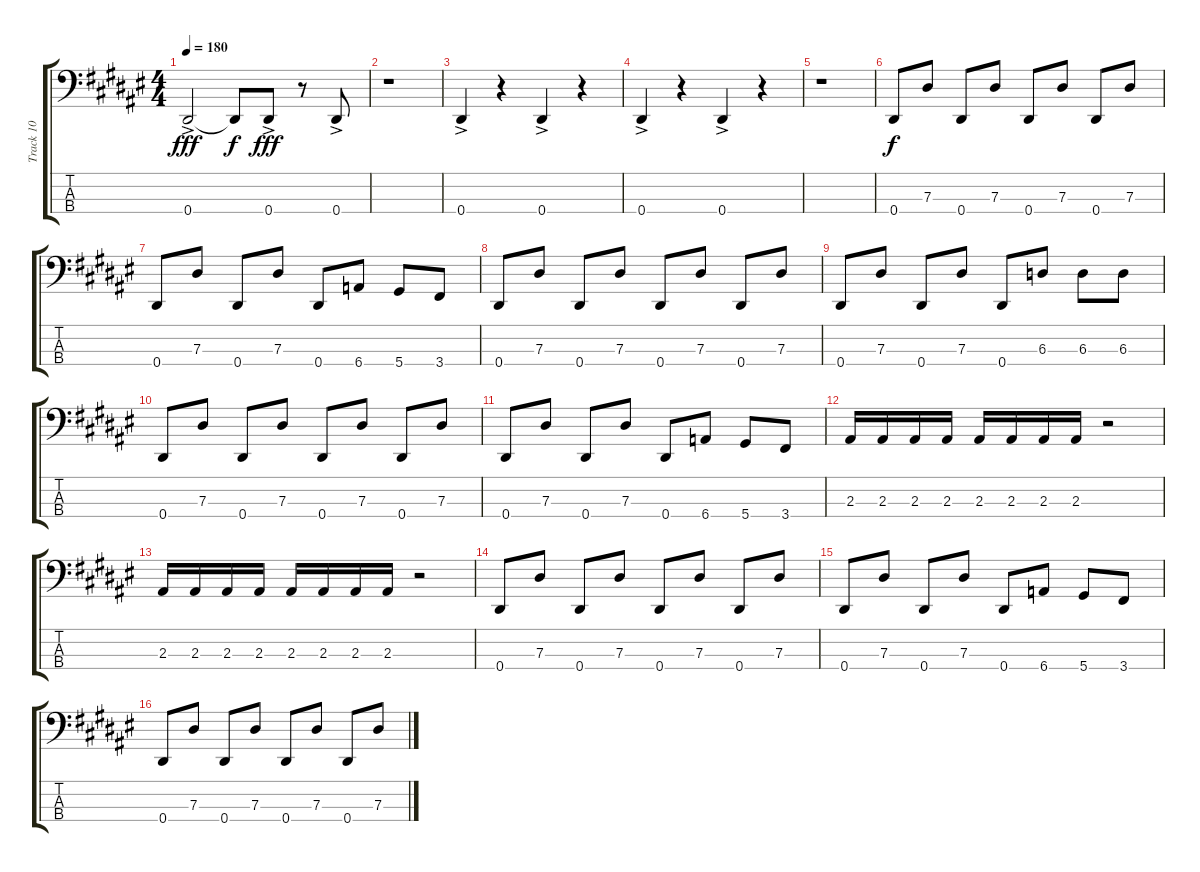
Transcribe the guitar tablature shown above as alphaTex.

\track ("Track 10" "Track 10") {instrument electricbassfinger}
\staff {score tabs}
\tuning (Gb2 Db2 Ab1 Eb1) {hide}
\ts (4 4)
\tempo 180
\clef f4
\ks f#
0.4{ac}.2{dy fff} 0.4{t}.8{dy f} 0.4{ac}.8{dy fff} r.8 0.4{ac}.8 |
r.1 |
0.4{ac}.4 r.4 0.4{ac}.4 r.4 |
0.4{ac}.4 r.4 0.4{ac}.4 r.4 |
r.1 |
0.4.8{dy f} 7.3.8 0.4.8 7.3.8 0.4.8 7.3.8 0.4.8 7.3.8 |
0.4.8 7.3.8 0.4.8 7.3.8 0.4.8 6.4.8 5.4.8 3.4.8 |
0.4.8 7.3.8 0.4.8 7.3.8 0.4.8 7.3.8 0.4.8 7.3.8 |
0.4.8 7.3.8 0.4.8 7.3.8 0.4.8 6.3.8 6.3.8 6.3.8 |
0.4.8 7.3.8 0.4.8 7.3.8 0.4.8 7.3.8 0.4.8 7.3.8 |
0.4.8 7.3.8 0.4.8 7.3.8 0.4.8 6.4.8 5.4.8 3.4.8 |
2.3.16 2.3.16 2.3.16 2.3.16 2.3.16 2.3.16 2.3.16 2.3.16 r.2 |
2.3.16 2.3.16 2.3.16 2.3.16 2.3.16 2.3.16 2.3.16 2.3.16 r.2 |
0.4.8 7.3.8 0.4.8 7.3.8 0.4.8 7.3.8 0.4.8 7.3.8 |
0.4.8 7.3.8 0.4.8 7.3.8 0.4.8 6.4.8 5.4.8 3.4.8 |
0.4.8 7.3.8 0.4.8 7.3.8 0.4.8 7.3.8 0.4.8 7.3.8
